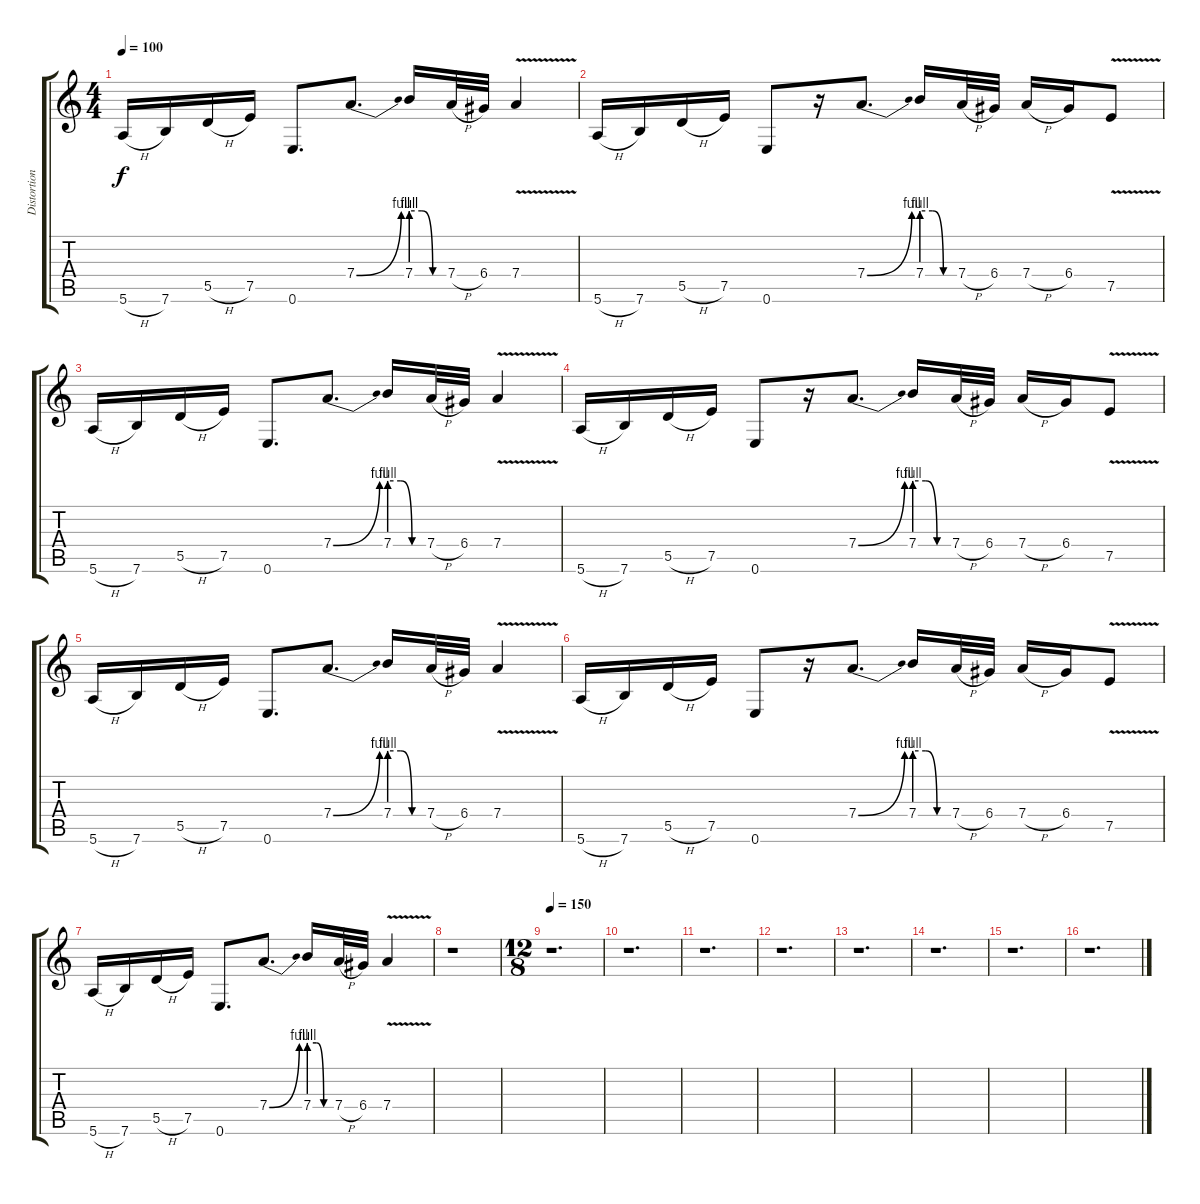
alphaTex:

\track ("Distortion Guitar 2" "Distortion") {instrument distortionguitar}
\staff {score tabs}
\tuning (E4 B3 G3 D3 A2 E2) {hide}
\ts (4 4)
\tempo 100
\clef g2
\ks c
5.6{h}.16{dy f} 7.6.16 5.5{h}.16 7.5.16 0.6.8{d} 7.4{be (bend 0 0 60 4)}.8{d} 7.4{be (custom 0 4 20 4 40 0 60 0)}.16 7.4{h}.32 6.4.32 7.4{v}.4 |
5.6{h}.16 7.6.16 5.5{h}.16 7.5.16 0.6.8 r.16 7.4{be (bend 0 0 60 4)}.8{d} 7.4{be (custom 0 4 20 4 40 0 60 0)}.16 7.4{h}.32 6.4.32 7.4{h}.16 6.4.16 7.5{v}.8 |
5.6{h}.16 7.6.16 5.5{h}.16 7.5.16 0.6.8{d} 7.4{be (bend 0 0 60 4)}.8{d} 7.4{be (custom 0 4 20 4 40 0 60 0)}.16 7.4{h}.32 6.4.32 7.4{v}.4 |
5.6{h}.16 7.6.16 5.5{h}.16 7.5.16 0.6.8 r.16 7.4{be (bend 0 0 60 4)}.8{d} 7.4{be (custom 0 4 20 4 40 0 60 0)}.16 7.4{h}.32 6.4.32 7.4{h}.16 6.4.16 7.5{v}.8 |
5.6{h}.16 7.6.16 5.5{h}.16 7.5.16 0.6.8{d} 7.4{be (bend 0 0 60 4)}.8{d} 7.4{be (custom 0 4 20 4 40 0 60 0)}.16 7.4{h}.32 6.4.32 7.4{v}.4 |
5.6{h}.16 7.6.16 5.5{h}.16 7.5.16 0.6.8 r.16 7.4{be (bend 0 0 60 4)}.8{d} 7.4{be (custom 0 4 20 4 40 0 60 0)}.16 7.4{h}.32 6.4.32 7.4{h}.16 6.4.16 7.5{v}.8 |
5.6{h}.16 7.6.16 5.5{h}.16 7.5.16 0.6.8{d} 7.4{be (bend 0 0 60 4)}.8{d} 7.4{be (custom 0 4 20 4 40 0 60 0)}.16 7.4{h}.32 6.4.32 7.4{v}.4 |
r.1 |
\ts (12 8)
\tempo 150
r.1{d} |
r.1{d} |
r.1{d} |
r.1{d} |
r.1{d} |
r.1{d} |
r.1{d} |
r.1{d}
